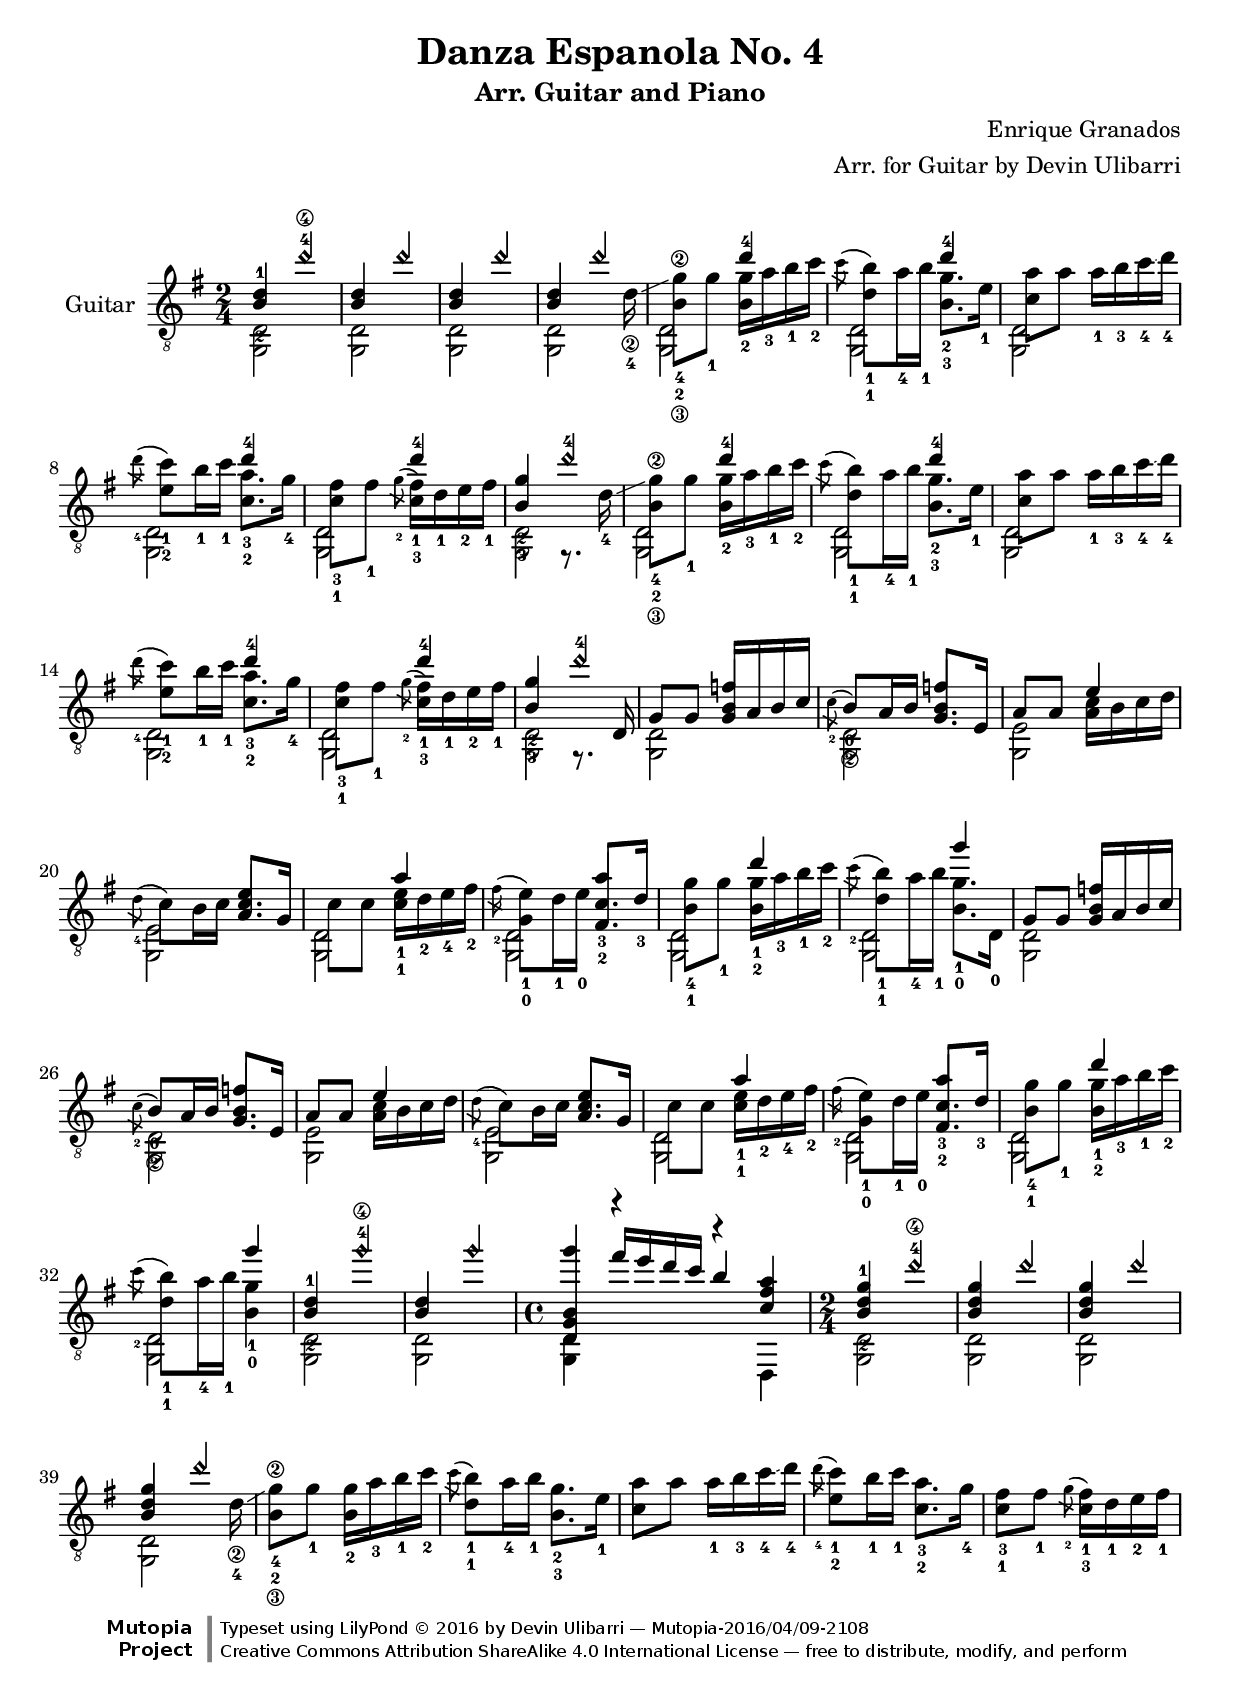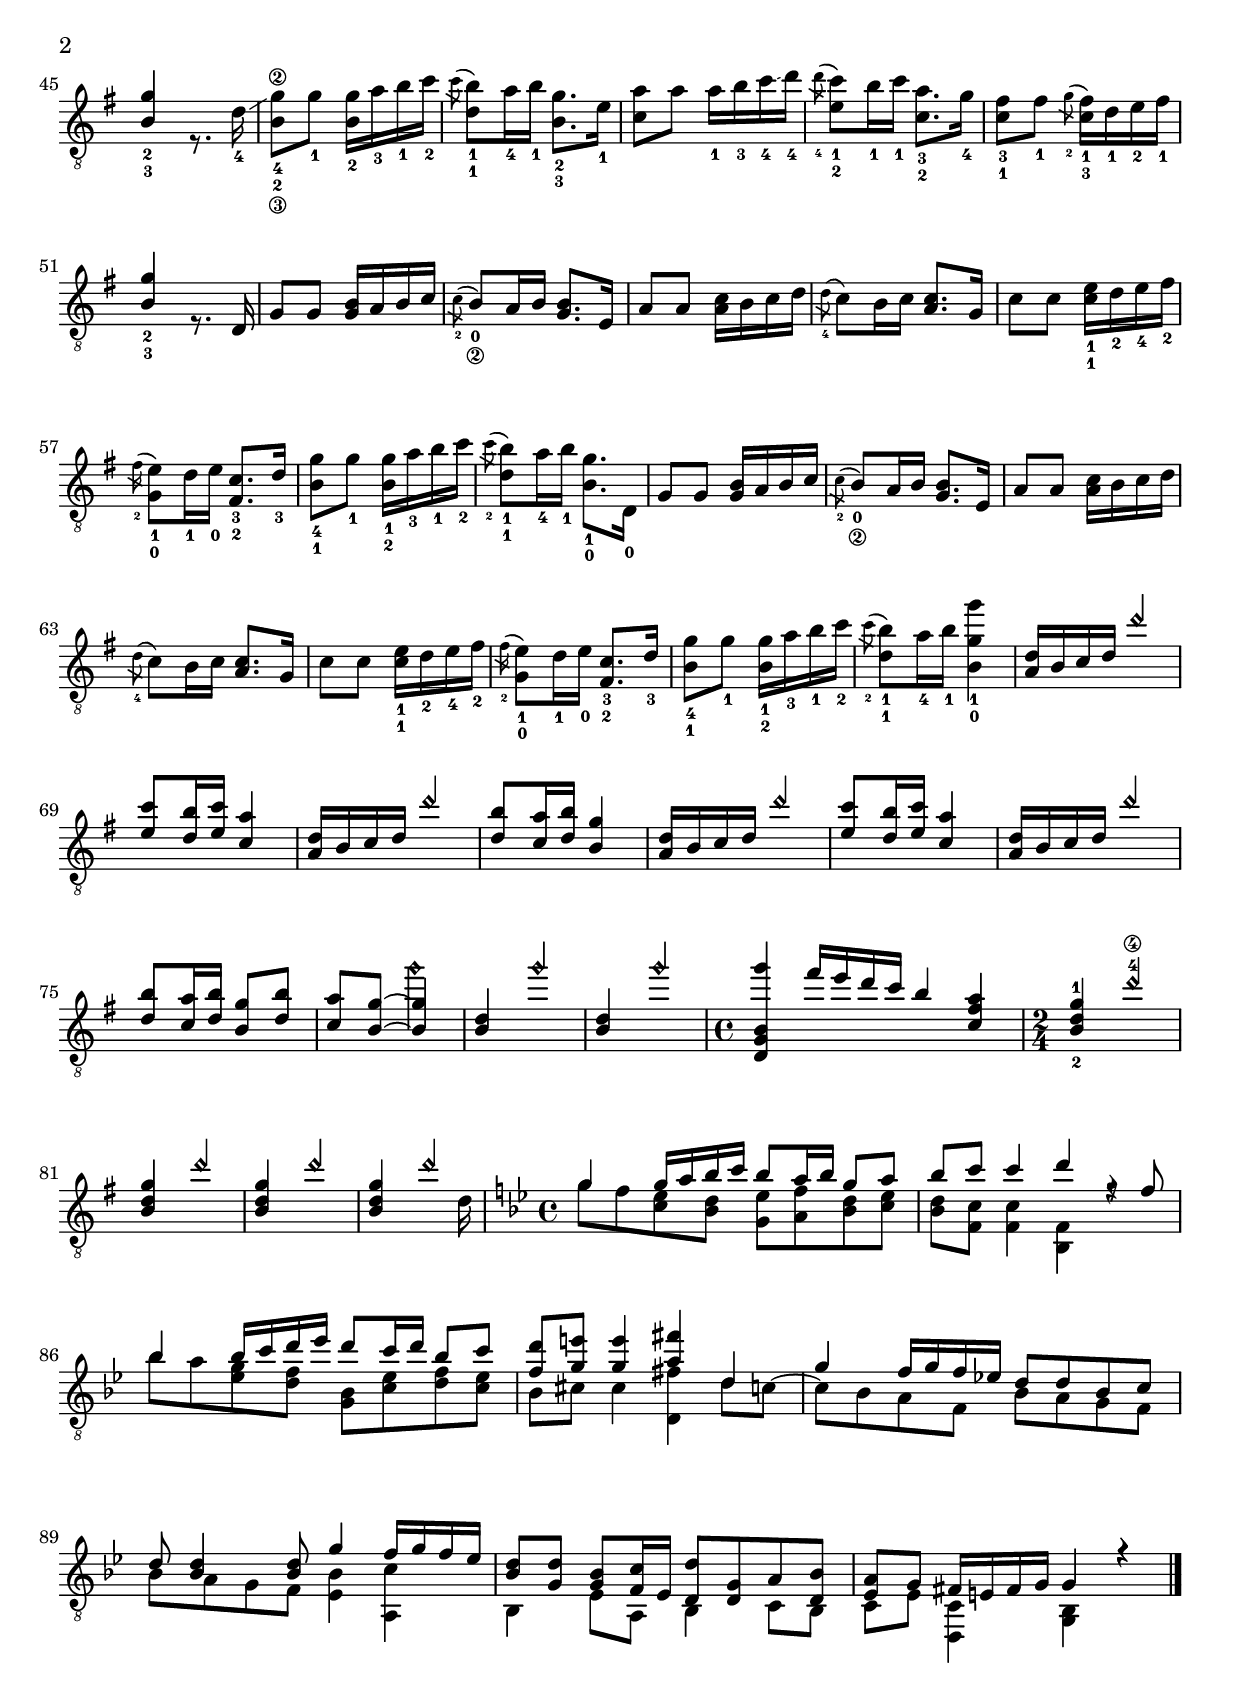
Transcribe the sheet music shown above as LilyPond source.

\version "2.18.2"

\header {
  title = "Danza Espanola No. 4"
  subtitle = "Arr. Guitar and Piano"
  composer = "Enrique Granados"
  arranger = "Arr. for Guitar by Devin Ulibarri"
  opus = ""
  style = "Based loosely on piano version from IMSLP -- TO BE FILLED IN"
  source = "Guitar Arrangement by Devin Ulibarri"
  date = ""
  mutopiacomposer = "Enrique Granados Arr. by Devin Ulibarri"
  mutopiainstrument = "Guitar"
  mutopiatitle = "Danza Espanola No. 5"
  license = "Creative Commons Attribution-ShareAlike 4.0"
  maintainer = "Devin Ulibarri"
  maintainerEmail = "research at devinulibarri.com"

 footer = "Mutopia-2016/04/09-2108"
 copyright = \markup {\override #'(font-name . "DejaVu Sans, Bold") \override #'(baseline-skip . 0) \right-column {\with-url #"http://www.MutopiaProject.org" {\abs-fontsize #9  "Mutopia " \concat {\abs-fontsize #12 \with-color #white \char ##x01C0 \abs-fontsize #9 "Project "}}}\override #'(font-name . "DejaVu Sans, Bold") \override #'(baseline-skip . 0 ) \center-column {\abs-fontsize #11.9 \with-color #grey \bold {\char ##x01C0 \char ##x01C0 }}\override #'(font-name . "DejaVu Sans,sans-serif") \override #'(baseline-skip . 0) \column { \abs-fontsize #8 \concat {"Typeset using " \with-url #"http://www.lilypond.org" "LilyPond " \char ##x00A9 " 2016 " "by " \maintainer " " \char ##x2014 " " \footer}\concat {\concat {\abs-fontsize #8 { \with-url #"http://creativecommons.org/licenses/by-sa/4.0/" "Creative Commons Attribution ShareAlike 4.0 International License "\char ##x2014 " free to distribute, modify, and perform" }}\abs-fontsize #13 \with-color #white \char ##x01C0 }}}
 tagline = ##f
}

\paper {
  % add space between composer/opus markup and first staff
  markup-system-spacing #'padding = #3
  % add a little space between composer and opus
  markup-markup-spacing #'padding = #1.2
  top-margin = #8
  bottom-margin = #12
}

mbreak = {} % { \break }
global = {
  \time 2/4
  \key g \major
}

%% C with slash -------------------------------
cWithSlash = \markup {
  \combine \roman C \translate #'(0.6 . -0.4) \draw-line #'(0 . 2.0)
}
%% Span -----------------------------------
%% Syntax: \bbarre #"text" { notes } - text = any number of box
bbarre =
#(define-music-function (barre location str music) (string? ly:music?)
   (let ((elts (extract-named-music music '(NoteEvent EventChord))))
     (if (pair? elts)
         (let ((first-element (first elts))
               (last-element (last elts)))
           (set! (ly:music-property first-element 'articulations)
                 (cons (make-music 'TextSpanEvent 'span-direction -1)
                       (ly:music-property first-element 'articulations)))
           (set! (ly:music-property last-element 'articulations)
                 (cons (make-music 'TextSpanEvent 'span-direction 1)
                       (ly:music-property last-element 'articulations))))))
   #{
       \once \override TextSpanner.font-size = #-2
       \once \override TextSpanner.font-shape = #'upright
       \once \override TextSpanner.staff-padding = #3
       \once \override TextSpanner.style = #'line
       \once \override TextSpanner.to-barline = ##f
       \once \override TextSpanner.bound-details =
            #`((left
                (text . ,#{ \markup { \draw-line #'( 0 . -.5) } #})
                (Y . 0)
                (padding . 0.25)
                (attach-dir . -2))
               (right
                (text . ,#{ \markup { \cWithSlash #str } #})
                (Y . 0)
                (padding . 0.25)
                (attach-dir . 2)))
%% uncomment this line for make full barred
      % \once \override TextSpanner.bound-details.left.text = \markup{"B" #str}
      $music
   #})

#(define RH rightHandFinger)

upperVoice = \relative c'' {
  \voiceOne
  \slurDown
  \override TextSpanner.bound-details.left.stencil-align-dir-y = #CENTER
  \override TextSpanner.dash-fraction = #0.3
  \override TextSpanner.dash-period = #1
  <d,-1 b-2>4 %{need to move this 2 up%} d'-4-\4\harmonic | <d, b> d'\harmonic |
  <d, b>4 d'\harmonic | <d, b> d'\harmonic |
  s4 d4-4 | s4 d4-4 |
  s2 | s4 d-4 |
  s4 d-4 | s4 d-4\harmonic |
  s4 d4-4 | s4 d4-4 |
  s2 | s4 d-4 |
  s4 d-4 | s4 d-4\harmonic |
  s4 f,4 | s4 f4 |
  s4 e4 | s4 e4 |
  s4 a4 | s4 a4 |
  s4 d4 | s4 g4 |
  s4 f,4 | s4 f4 |
  s4 e4 | s4 e4 |
  s4 a4 | s4 a4 |
  s4 d4 | s4 g4 |
  <d,-1 b-2>4 %{need to move this 2 up%} g'-4-\4\harmonic | <d, b> g'\harmonic |
  \time 4/4 <g b,, g d>4 fis16 e d c b4 <a fis c> |
  \time 2/4 <g d-1 b-2>4 %{need to move this 2 up%} d'-4-\4\harmonic | <g, d b> d'\harmonic |
  <g, d b>4 d'\harmonic | <g, d b> d'\harmonic |
  s2 | s2 |
  s2 | s2 |
  s2 | s2 |
  s2 | s2 |
  s2 | s2 |
  s2 | s2 |
  s2 | s2 |
  s2 | s2 |
  s2 | s2 |
  s2 | s2 |
  s2 | s2 |
  s2 | s2 |
  s2 | s2 |
  s2 | s2 |
  <d, a>16 b c d d'4 \harmonic | <c e,>8 <b d,>16 <c e,> <a c,>4 |
  <d, a>16 b c d d'4 \harmonic | <b d,>8 <a c,>16 <b d,> <g b,>4 |
  <d a>16 b c d d'4 \harmonic | <c e,>8 <b d,>16 <c e,> <a c,>4 |
  <d, a>16 b c d d'4 \harmonic | <b d,>8 <a c,>16 <b d,> <g b,>8 <b d,> |
  <a c,>8 <g b,>~ <g b,>4 |
  %{I have a note that this is where the piano takes over%}
  <d b>4 g'\harmonic | <d, b> g'\harmonic |
  \time 4/4 <g b,, g d>4 fis16 e d c b4 <a fis c> |
  \time 2/4 <g d-1 b-2>4 %{need to move this 2 up%} d'-4-\4\harmonic | <g, d b> d'\harmonic |
  <g, d b>4 d'\harmonic | <g, d b> d'\harmonic |
  
  %{Cancion y estribillo%}
  \key g \minor
  \time 4/4
  g,4 g16 a bes c bes8 a16 bes g8 a |
  bes8 c c4 d4 r8 f, |
  bes4 bes16 c d ees d8 c16 d bes8 c |
  <d f,>8 <e g,> <e g,>4 <fis a,> d, |
  g f16 g f ees! d8 d bes c |
  d8 <d bes>4 <d bes>8 g4 f16 g f ees |
  <d bes>8 <d g,> <bes g> <c f,>16 es, <d' d,>8 <g, d> a <bes d,> |
  <a es> g fis16 e fis g g4 %{this is where piano takes over%} r4 | 
  \bar "|."
}

lowerVoice = \relative c {
  \voiceThree
  \slurDown
  \override TextSpanner.bound-details.left.stencil-align-dir-y = #CENTER
  \override TextSpanner.dash-fraction = #0.3
  \override TextSpanner.dash-period = #1
  \stemDown
  <g d'>2 | <g d'>2 |
  <g d'>2 | <g d'>2 |
  <g d'>2 | <g d'>2 |
  <g d'>2 | <g d'>2 |
  <g d'>2 | <g d'>2 |
  <g d'>2 | <g d'>2 |
  <g d'>2 | <g d'>2 |
  <g d'>2 | <g d'>2 |
  <g d'>2 | <g d'>2 |
  <g e'>2 | <g e'>2 |
  <g d'>2 | <g d'>2 |
  <g d'>2 | <g d'>2 |
  <g d'>2 | <g d'>2 |
  <g e'>2 | <g e'>2 |
  <g d'>2 | <g d'>2 |
  <g d'>2 | <g d'>2 |
  <g d'>2 | <g d'>2 |
  <g d'>4 %{move these rests down%} r r d4 |
  <g d'>2 | <g d'>2 |
  <g d'>2 | <g d'>2 |
  s2 | s2 |
  s2 | s2 |
  s2 | s2 |
  s2 | s2 |
  s2 | s2 |
  s2 | s2 |
  s2 | s2 |
  s2 | s2 |
  s2 | s2 |
  s2 | s2 |
  s2 | s2 |
  s2 | s2 |
  s2 | s2 |
  s2 | s2 |
  s2 | s2 |
  s2 | s2 |
  s2 | s2 |
  s2 |
  s2 | s2 |
  s2 | s2 |
  s1 |
  s2 | s2 |
  s2 | s4 s8. d''16 |
  g8 f <c es>8 <bes d> <g ees'> <a f'> <bes d> <c ees> |
  <bes d>8 <f c'> <f c'>4 <bes, f'> r |
  bes''8 a <ees g>8 <d f> <bes g> <c ees> <d f> <c ees>|
  bes8 cis cis4 <d, fis'> d'8 c~ |
  c8 bes a f bes a g f |
  bes8 a g f <ees bes'>4 <a, c'> |
  bes4 ees8 a, bes4 c8 bes |
  c8 ees <d, c'>4 <g bes> r4 |
}

middleVoice = \relative c' {
  \voiceTwo
  \set stringNumberOrientations = #'(down)
  \set fingeringOrientations = #'(down)
  \override TextSpanner.bound-details.left.stencil-align-dir-y = #CENTER
  \override TextSpanner.font-size = #-5
  \override TextSpanner.dash-fraction = #0.3
  \override TextSpanner.dash-period = #1
  \slurUp
  s2 | s2 |
  s2 | s4 s8. d16-4-\2\glissando |
  %{\stemUp%} <g-4^\2 %{how to put fingering up? %} b,-2-\3>8 g-1 %{\stemDown%} <g b,-2>16 a-3 b-1 c-2 | \acciaccatura<c>8 <b-1 d,-1>8 a16-4 b-1 <g-2 b,-3>8. e16-1 |
  <a c,>8 a a16-1 b-3 c-4\glissando d-4 | \acciaccatura d8-4 <c-1 e,-2>8 b16-1 c-1 <a-3 c,-2>8. g16-4 |
  <fis-3 c-1>8 fis-1 \acciaccatura g8-2 <fis-1 c-3>16 d-1 e-2 fis-1 | \stemUp <g-2 b,-3>4 \stemNeutral r8. d16-4 \glissando |
  %{\stemUp%} <g-4^\2 %{how to put fingering up? %} b,-2-\3>8 g-1 %{\stemDown%} <g b,-2>16 a-3 b-1 c-2 | \acciaccatura<c>8 <b-1 d,-1>8 a16-4 b-1 <g-2 b,-3>8. e16-1 |
  <a c,>8 a a16-1 b-3 c-4\glissando d-4 | \acciaccatura d8-4 <c-1 e,-2>8 b16-1 c-1 <a-3 c,-2>8. g16-4 |
  <fis-3 c-1>8 fis-1 \acciaccatura g8-2 <fis-1 c-3>16 d-1 e-2 fis-1 | \stemUp <g-2 b,-3>4 \stemNeutral r8. d,16 |
  g8 g <g b>16 a b c | \acciaccatura c8-2 b-0-\2 a16 b <g b>8. e16 |
  a8 a <a c>16 b c d | \acciaccatura d8-4 c b16 c <a c>8. g16 |
  c8 c <c-1 e-1>16 d-2 e-4 fis-2 | \acciaccatura fis-2 <e-1 g,-0>8 d16-1 e16-0 <c-3 fis,-2>8. d16-3 |
  <g-4 b,-1>8 g-1 <g-1 b,-2>16 a-3 b-1 c-2 | \acciaccatura c8-2 <b-1 d,-1>8 a16-4 b-1 <g-1 b,-0>8. d,16-0 |
  g8 g <g b>16 a b c | \acciaccatura c8-2 b-0-\2 a16 b <g b>8. e16 |
  a8 a <a c>16 b c d | \acciaccatura d8-4 c b16 c <a c>8. g16 |
  c8 c <c-1 e-1>16 d-2 e-4 fis-2 | \acciaccatura fis-2 <e-1 g,-0>8 d16-1 e16-0 <c-3 fis,-2>8. d16-3 |
  <g-4 b,-1>8 g-1 <g-1 b,-2>16 a-3 b-1 c-2 | \acciaccatura c8-2 <b-1 d,-1>8 a16-4 b-1 <g-1 b,-0>4 |
  s2 | s2 |
  s1 |
  s2 | s2 | %{need to edit stuff below here%}
  s2 | s4 s8. d16-4-\2\glissando |
  %{\stemUp%} <g-4^\2 %{how to put fingering up? %} b,-2-\3>8 g-1 %{\stemDown%} <g b,-2>16 a-3 b-1 c-2 | \acciaccatura<c>8 <b-1 d,-1>8 a16-4 b-1 <g-2 b,-3>8. e16-1 |
  <a c,>8 a a16-1 b-3 c-4\glissando d-4 | \acciaccatura d8-4 <c-1 e,-2>8 b16-1 c-1 <a-3 c,-2>8. g16-4 |
  <fis-3 c-1>8 fis-1 \acciaccatura g8-2 <fis-1 c-3>16 d-1 e-2 fis-1 | \stemUp <g-2 b,-3>4 \stemNeutral r8. d16-4 \glissando |
  %{\stemUp%} <g-4^\2 %{how to put fingering up? %} b,-2-\3>8 g-1 %{\stemDown%} <g b,-2>16 a-3 b-1 c-2 | \acciaccatura<c>8 <b-1 d,-1>8 a16-4 b-1 <g-2 b,-3>8. e16-1 |
  <a c,>8 a a16-1 b-3 c-4\glissando d-4 | \acciaccatura d8-4 <c-1 e,-2>8 b16-1 c-1 <a-3 c,-2>8. g16-4 |
  <fis-3 c-1>8 fis-1 \acciaccatura g8-2 <fis-1 c-3>16 d-1 e-2 fis-1 | \stemUp <g-2 b,-3>4 \stemNeutral r8. d,16 |
  g8 g <g b>16 a b c | \acciaccatura c8-2 b-0-\2 a16 b <g b>8. e16 |
  a8 a <a c>16 b c d | \acciaccatura d8-4 c b16 c <a c>8. g16 |
  c8 c <c-1 e-1>16 d-2 e-4 fis-2 | \acciaccatura fis-2 <e-1 g,-0>8 d16-1 e16-0 <c-3 fis,-2>8. d16-3 |
  <g-4 b,-1>8 g-1 <g-1 b,-2>16 a-3 b-1 c-2 | \acciaccatura c8-2 <b-1 d,-1>8 a16-4 b-1 <g-1 b,-0>8. d,16-0 |
  g8 g <g b>16 a b c | \acciaccatura c8-2 b-0-\2 a16 b <g b>8. e16 |
  a8 a <a c>16 b c d | \acciaccatura d8-4 c b16 c <a c>8. g16 |
  c8 c <c-1 e-1>16 d-2 e-4 fis-2 | \acciaccatura fis-2 <e-1 g,-0>8 d16-1 e16-0 <c-3 fis,-2>8. d16-3 |
  <g-4 b,-1>8 g-1 <g-1 b,-2>16 a-3 b-1 c-2 | \acciaccatura c8-2 <b-1 d,-1>8 a16-4 b-1 <g' g,-1 b,-0>4 |
  s2 | s2 |
  s2 | s2 |
  s2 | s2 |
  s2 | s2 |
  s4 g4 \harmonic | 
  
  
}

\score {
  <<
    \new Staff = "Guitar" \with {
      midiInstrument = #"acoustic guitar (nylon)"
      instrumentName = #"Guitar"
      \mergeDifferentlyDottedOn
      \mergeDifferentlyHeadedOn
%      \override StringNumber #'stencil = ##f
    } <<
      \global
      \clef "treble_8"

      \context Voice = "upperVoice" \upperVoice
      \context Voice = "middleVoice" \middleVoice
      \context Voice = "lowerVoice" \lowerVoice
    >>
%{
    % tabs are not completely developed
    \new TabStaff = "Guitar tabs" \with {
      restrainOpenStrings = ##t
    } <<
      \clef "moderntab"
      \global
      \context TabVoice = "upperVoice" \upperVoice
      \context TabVoice = "middleVoice" \middleVoice
      \context Tabvoice = "lowerVoice" \lowerVoice
    >>
%}
  >>
  \layout {}
  \midi {
    \context { \TabStaff \remove "Staff_performer" }
    \tempo 4 = 74
  }
}
